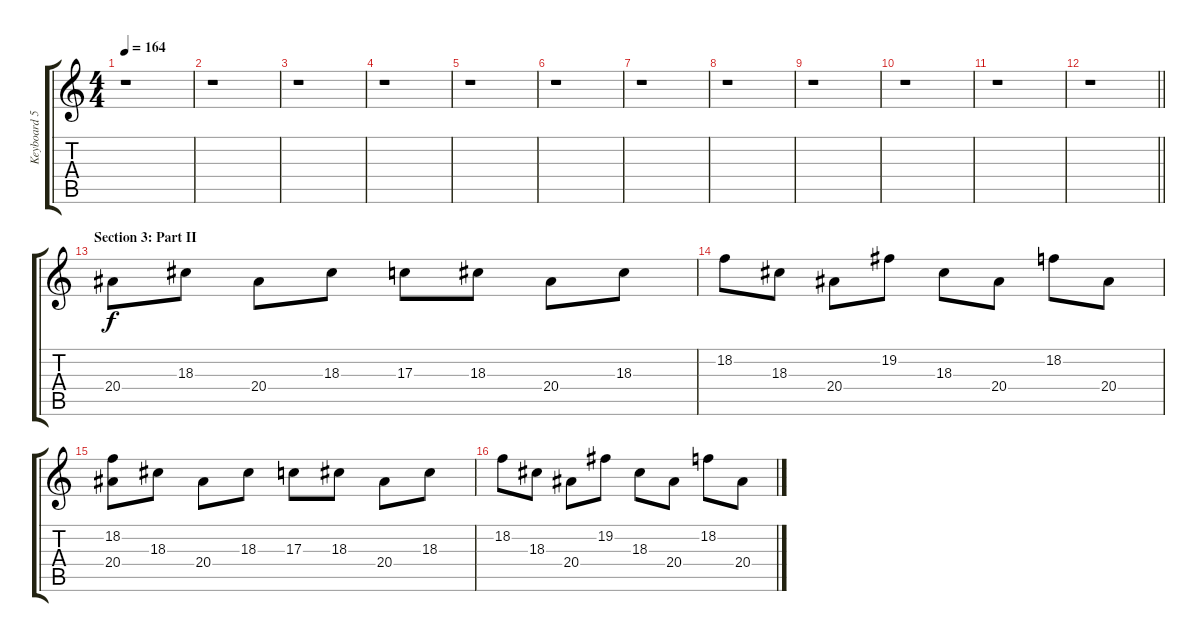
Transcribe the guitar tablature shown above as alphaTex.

\track ("Keyboard 5 (Church Organ)" "Keyboard 5") {instrument churchorgan}
\staff {score tabs}
\tuning (E4 B3 G3 D3 A2 E2) {hide}
\ts (4 4)
\tempo 164
\clef g2
\ks c
r.1{dy f} |
r.1 |
r.1 |
r.1 |
r.1 |
r.1 |
r.1 |
r.1 |
r.1 |
r.1 |
r.1 |
\barLineRight lightlight
r.1 |
\section ("" "Section 3: Part II")
20.4.8{volume 12} 18.3.8 20.4.8 18.3.8 17.3.8 18.3.8 20.4.8 18.3.8 |
18.2.8 18.3.8 20.4.8 19.2.8 18.3.8 20.4.8 18.2.8 20.4.8 |
(18.2 20.4).8 18.3.8 20.4.8 18.3.8 17.3.8 18.3.8 20.4.8 18.3.8 |
18.2.8 18.3.8 20.4.8 19.2.8 18.3.8 20.4.8 18.2.8 20.4.8
